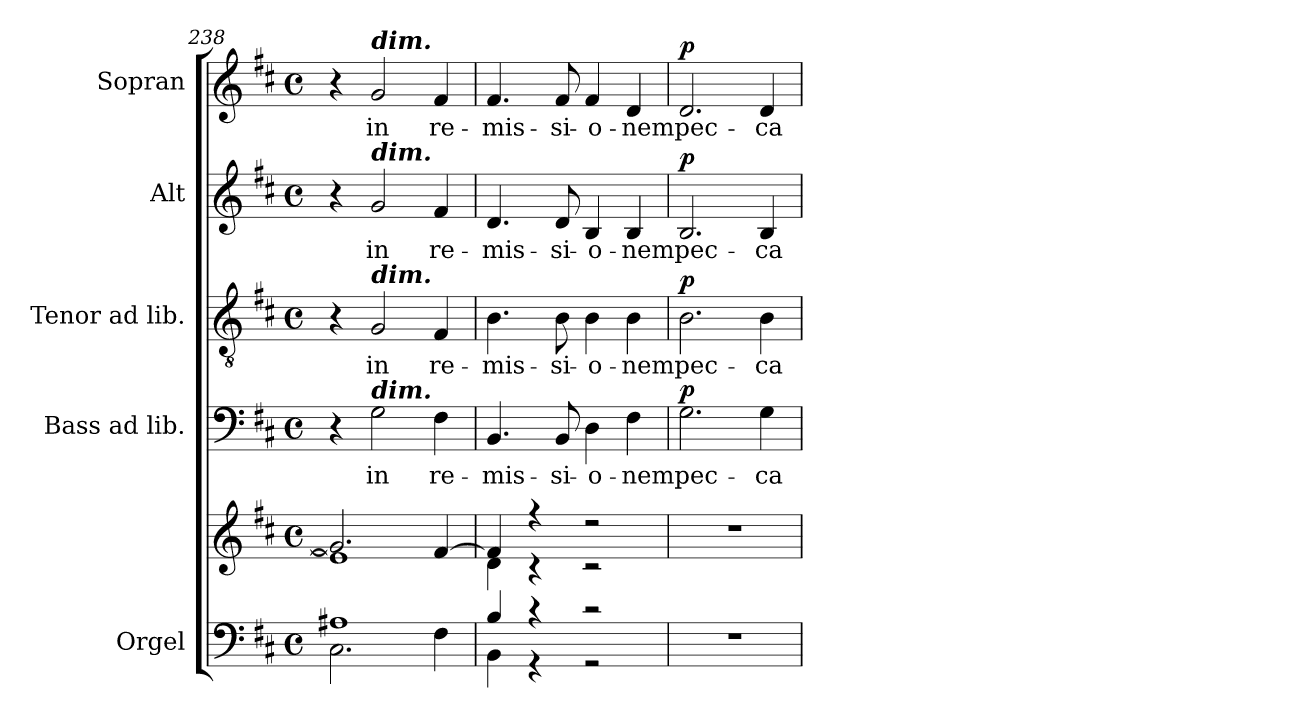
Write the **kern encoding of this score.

**kern	**kern	**kern	**text	**dynam	**kern	**text	**dynam	**kern	**text	**dynam	**kern	**text	**dynam
*part5	*part5	*part4	*part4	*part4	*part3	*part3	*part3	*part2	*part2	*part2	*part1	*part1	*part1
*staff6	*staff5	*staff4	*staff4	*staff4	*staff3	*staff3	*staff3	*staff2	*staff2	*staff2	*staff1	*staff1	*staff1
*I"Orgel	*	*I"Bass ad lib.	*	*	*I"Tenor ad lib.	*	*	*I"Alt	*	*	*I"Sopran	*	*
*I'Org.	*	*I'B.	*	*	*I'T.	*	*	*I'A.	*	*	*I'S.	*	*
*clefF4	*clefG2	*clefF4	*	*	*clefGv2	*	*	*clefG2	*	*	*clefG2	*	*
*k[f#c#]	*k[f#c#]	*k[f#c#]	*	*	*k[f#c#]	*	*	*k[f#c#]	*	*	*k[f#c#]	*	*
*D:	*D:	*D:	*	*	*D:	*	*	*D:	*	*	*D:	*	*
*M4/4	*M4/4	*M4/4	*	*	*M4/4	*	*	*M4/4	*	*	*M4/4	*	*
*met(c)	*met(c)	*met(c)	*	*	*met(c)	*	*	*met(c)	*	*	*met(c)	*	*
=238	=238	=238	=238	=238	=238	=238	=238	=238	=238	=238	=238	=238	=238
*^	*^	*	*	*	*	*	*	*	*	*	*	*	*
1A#X	2.C#\	2.g/]	1e]	4r	.	.	4r	.	.	4r	.	.	4r	.	.
!	!	!	!	!	!	!	!	!	!	!	!	!	!LO:TX:a:Bi:t=dim.	!	!
!	!	!	!	!	!	!	!	!	!	!LO:TX:a:Bi:t=dim.	!	!	!	!	!
!	!	!	!	!	!	!	!LO:TX:a:Bi:t=dim.	!	!	!	!	!	!	!	!
!	!	!	!	!LO:TX:a:Bi:t=dim.	!	!	!	!	!	!	!	!	!	!	!
!	!	!	!	!	!LO:LY:b	!	!	!LO:LY:b	!	!	!LO:LY:b	!	!	!LO:LY:b	!
.	.	.	.	2G\	in	.	2G/	in	.	2g/	in	.	2g/	in	.
!	!	!	!	!	!LO:LY:b	!	!	!LO:LY:b	!	!	!LO:LY:b	!	!	!LO:LY:b	!
.	4F#\	[>4f#/	.	4F#\	re-	.	4F#/	re-	.	4f#/	re-	.	4f#/	re-	.
=239	=239	=239	=239	=239	=239	=239	=239	=239	=239	=239	=239	=239	=239	=239	=239
!	!	!	!	!	!LO:LY:b	!	!	!LO:LY:b	!	!	!LO:LY:b	!	!	!LO:LY:b	!
4B/	4BB\	4f#/]	4d\	4.BB/	-mis-	.	4.B\	-mis-	.	4.d/	-mis-	.	4.f#/	-mis-	.
4r	4r	4r	4r	.	.	.	.	.	.	.	.	.	.	.	.
!	!	!	!	!	!LO:LY:b	!	!	!LO:LY:b	!	!	!LO:LY:b	!	!	!LO:LY:b	!
.	.	.	.	8BB/	-si-	.	8B\	-si-	.	8d/	-si-	.	8f#/	-si-	.
!	!	!	!	!	!LO:LY:b	!	!	!LO:LY:b	!	!	!LO:LY:b	!	!	!LO:LY:b	!
2r	2r	2r	2r	4D\	-o-	.	4B\	-o-	.	4B/	-o-	.	4f#/	-o-	.
!	!	!	!	!	!LO:LY:b	!	!	!LO:LY:b	!	!	!LO:LY:b	!	!	!LO:LY:b	!
.	.	.	.	4F#\	-nem	.	4B\	-nem	.	4B/	-nem	.	4d/	-nem	.
*v	*v	*	*	*	*	*	*	*	*	*	*	*	*	*	*
*	*v	*v	*	*	*	*	*	*	*	*	*	*	*	*
=240	=240	=240	=240	=240	=240	=240	=240	=240	=240	=240	=240	=240	=240
!	!	!	!LO:LY:b	!LO:DY:a	!	!LO:LY:b	!LO:DY:a	!	!LO:LY:b	!LO:DY:a	!	!LO:LY:b	!LO:DY:a
1r	1r	2.G\	pec-	p	2.B\	pec-	p	2.B/	pec-	p	2.d/	pec-	p
!	!	!	!LO:LY:b	!	!	!LO:LY:b	!	!	!LO:LY:b	!	!	!LO:LY:b	!
.	.	4G\	-ca-	.	4B\	-ca-	.	4B/	-ca-	.	4d/	-ca-	.
=	=	=	=	=	=	=	=	=	=	=	=	=	=
*-	*-	*-	*-	*-	*-	*-	*-	*-	*-	*-	*-	*-	*-
